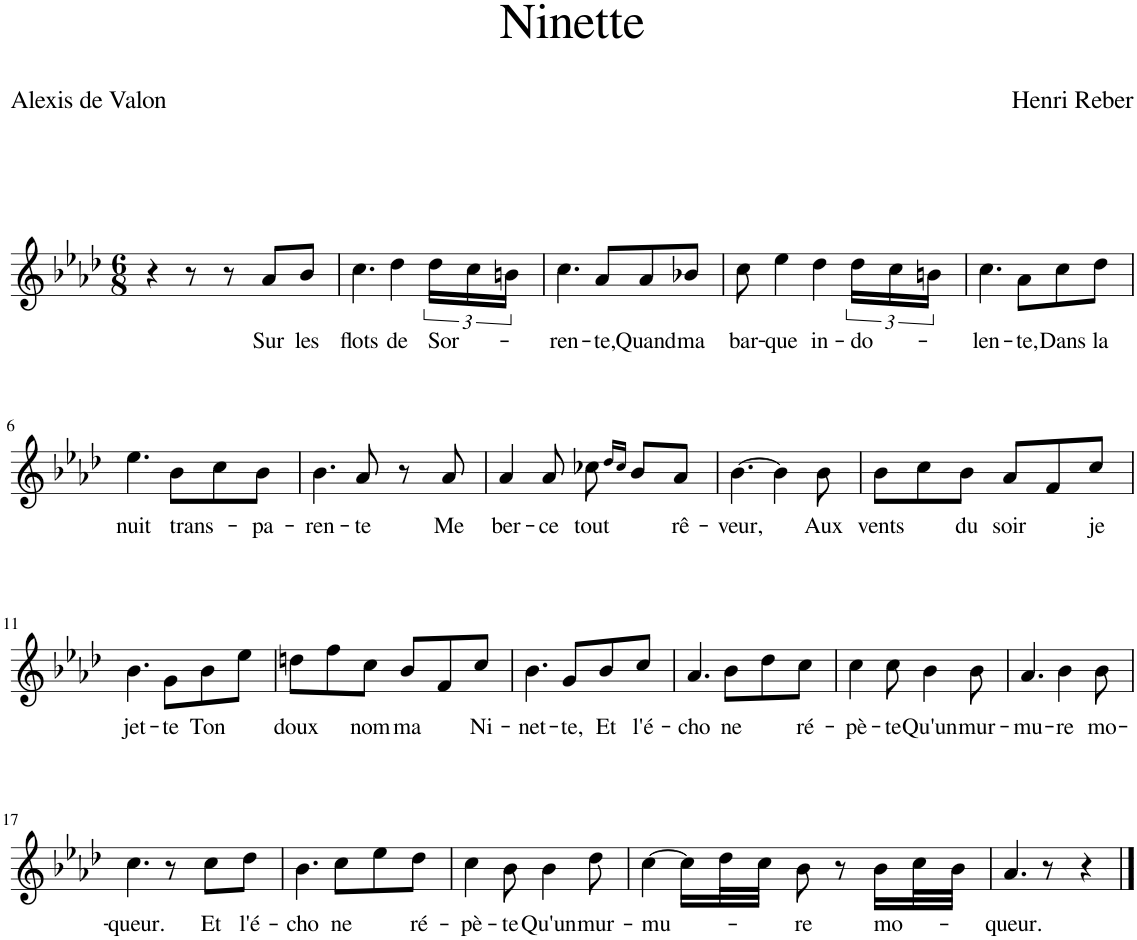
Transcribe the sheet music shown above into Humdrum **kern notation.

**kern	**text
*part1	*part1
*staff1	*staff1
*I"Piano	*
*I'Pno	*
*clefG2	*
*k[b-e-a-d-]	*
*M6/8	*
=1	=1
4r	.
8r	.
8r	.
!	!LO:LY:b
8a-/L	Sur
!	!LO:LY:b
8b-/J	les
=2	=2
!	!LO:LY:b
4.cc\	flots
!	!LO:LY:b
4dd-\	de
!	!LO:LY:b
24dd-\LL	Sor-
24cc\	.
24bn\JJ	.
=3	=3
!	!LO:LY:b
4.cc\	-ren-
!	!LO:LY:b
8a-/L	-te,
!	!LO:LY:b
8a-/	Quand
!	!LO:LY:b
8b-X/J	ma
=4	=4
!	!LO:LY:b
8cc\	bar-
!	!LO:LY:b
4ee-\	-que
!	!LO:LY:b
4dd-\	in-
!	!LO:LY:b
24dd-\LL	-do-
24cc\	.
24bn\JJ	.
=5	=5
!	!LO:LY:b
4.cc\	-len-
!	!LO:LY:b
8a-\L	-te,
!	!LO:LY:b
8cc\	Dans
!	!LO:LY:b
8dd-\J	la
!!LO:LB:g=z
=6	=6
!	!LO:LY:b
4.ee-\	nuit
!	!LO:LY:b
8b-\L	trans-
8cc\	.
!	!LO:LY:b
8b-\J	-pa-
=7	=7
!	!LO:LY:b
4.b-\	-ren-
!	!LO:LY:b
8a-/	-te
8r	.
!	!LO:LY:b
8a-/	Me
=8	=8
!	!LO:LY:b
4a-/	ber-
!	!LO:LY:b
8a-/	-ce
!	!LO:LY:b
8cc-X\	tout
16qdd-/LL	.
16qcc-/JJ	.
8b-/L	.
!	!LO:LY:b
8a-/J	rê-
=9	=9
!	!LO:LY:b
[4.b-\	-veur,
4b-\]	.
!	!LO:LY:b
8b-\	Aux
=10	=10
!	!LO:LY:b
8b-\L	vents
8cc\	.
!	!LO:LY:b
8b-\J	du
!	!LO:LY:b
8a-/L	soir
8f/	.
!	!LO:LY:b
8cc/J	je
!!LO:LB:g=z
=11	=11
!	!LO:LY:b
4.b-\	jet-
!	!LO:LY:b
8g\L	-te
!	!LO:LY:b
8b-\	Ton
8ee-\J	.
=12	=12
!	!LO:LY:b
8ddn\L	doux
8ff\	.
!	!LO:LY:b
8cc\J	nom
!	!LO:LY:b
8b-/L	ma
8f/	.
!	!LO:LY:b
8cc/J	Ni-
=13	=13
!	!LO:LY:b
4.b-\	-net-
!	!LO:LY:b
8g/L	-te,
!	!LO:LY:b
8b-/	Et
!	!LO:LY:b
8cc/J	l'é-
=14	=14
!	!LO:LY:b
4.a-/	-cho
!	!LO:LY:b
8b-\L	ne
8dd-\	.
!	!LO:LY:b
8cc\J	ré-
=15	=15
!	!LO:LY:b
4cc\	-pè-
!	!LO:LY:b
8cc\	-te
!	!LO:LY:b
4b-\	Qu'un
!	!LO:LY:b
8b-\	mur-
=16	=16
!	!LO:LY:b
4.a-/	-mu-
!	!LO:LY:b
4b-\	-re
!	!LO:LY:b
8b-\	mo-
!!LO:LB:g=z
=17	=17
!	!LO:LY:b
4.cc\	-queur.
8r	.
!	!LO:LY:b
8cc\L	Et
!	!LO:LY:b
8dd-\J	l'é-
=18	=18
!	!LO:LY:b
4.b-\	-cho
!	!LO:LY:b
8cc\L	ne
8ee-\	.
!	!LO:LY:b
8dd-\J	ré-
=19	=19
!	!LO:LY:b
4cc\	-pè-
!	!LO:LY:b
8b-\	-te
!	!LO:LY:b
4b-\	Qu'un
!	!LO:LY:b
8dd-\	mur-
=20	=20
!	!LO:LY:b
[4cc\	-mu-
16cc\LL]	.
32dd-\L	.
32cc\JJJ	.
!	!LO:LY:b
8b-\	-re
8r	.
!	!LO:LY:b
16b-\LL	mo-
32cc\L	.
32b-\JJJ	.
=21	=21
!	!LO:LY:b
4.a-/	-queur.
8r	.
4r	.
==	==
*-	*-
